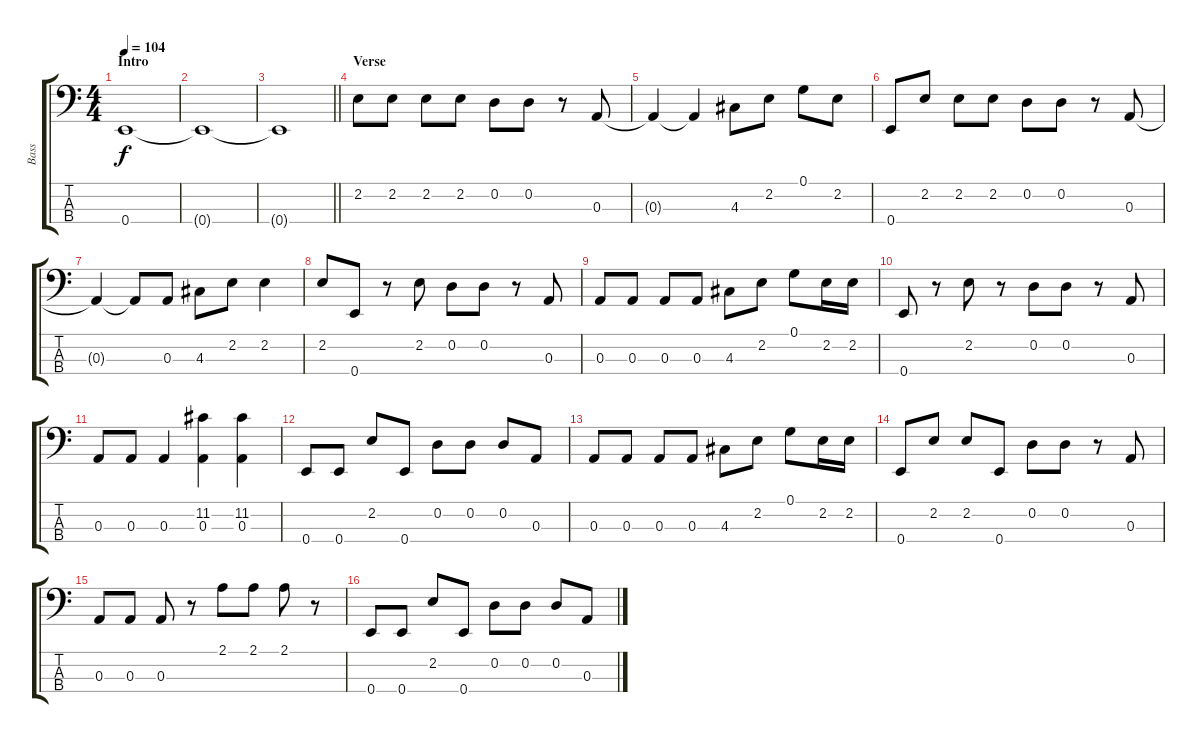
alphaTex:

\track ("Bass" "Bass") {instrument electricbassfinger}
\staff {score tabs}
\tuning (G2 D2 A1 E1) {hide}
\ts (4 4)
\section ("" "Intro")
\tempo 104
\clef f4
\ks c
0.4.1{dy f instrument electricbassfinger} |
0.4{t}.1 |
\barLineRight lightlight
0.4{t}.1 |
\section ("" "Verse")
2.2.8 2.2.8 2.2.8 2.2.8 0.2.8 0.2.8 r.8 0.3.8 |
0.3{t}.4 0.3{t}.4 4.3.8 2.2.8 0.1.8 2.2.8 |
0.4.8 2.2.8 2.2.8 2.2.8 0.2.8 0.2.8 r.8 0.3.8 |
0.3{t}.4 0.3{t}.8 0.3.8 4.3.8 2.2.8 2.2.4 |
2.2.8 0.4.8 r.8 2.2.8 0.2.8 0.2.8 r.8 0.3.8 |
0.3.8 0.3.8 0.3.8 0.3.8 4.3.8 2.2.8 0.1.8 2.2.16 2.2.16 |
0.4.8 r.8 2.2.8 r.8 0.2.8 0.2.8 r.8 0.3.8 |
0.3.8 0.3.8 0.3.4 (11.2 0.3).4 (11.2 0.3).4 |
0.4.8 0.4.8 2.2.8 0.4.8 0.2.8 0.2.8 0.2.8 0.3.8 |
0.3.8 0.3.8 0.3.8 0.3.8 4.3.8 2.2.8 0.1.8 2.2.16 2.2.16 |
0.4.8 2.2.8 2.2.8 0.4.8 0.2.8 0.2.8 r.8 0.3.8 |
0.3.8 0.3.8 0.3.8 r.8 2.1.8 2.1.8 2.1.8 r.8 |
0.4.8 0.4.8 2.2.8 0.4.8 0.2.8 0.2.8 0.2.8 0.3.8
